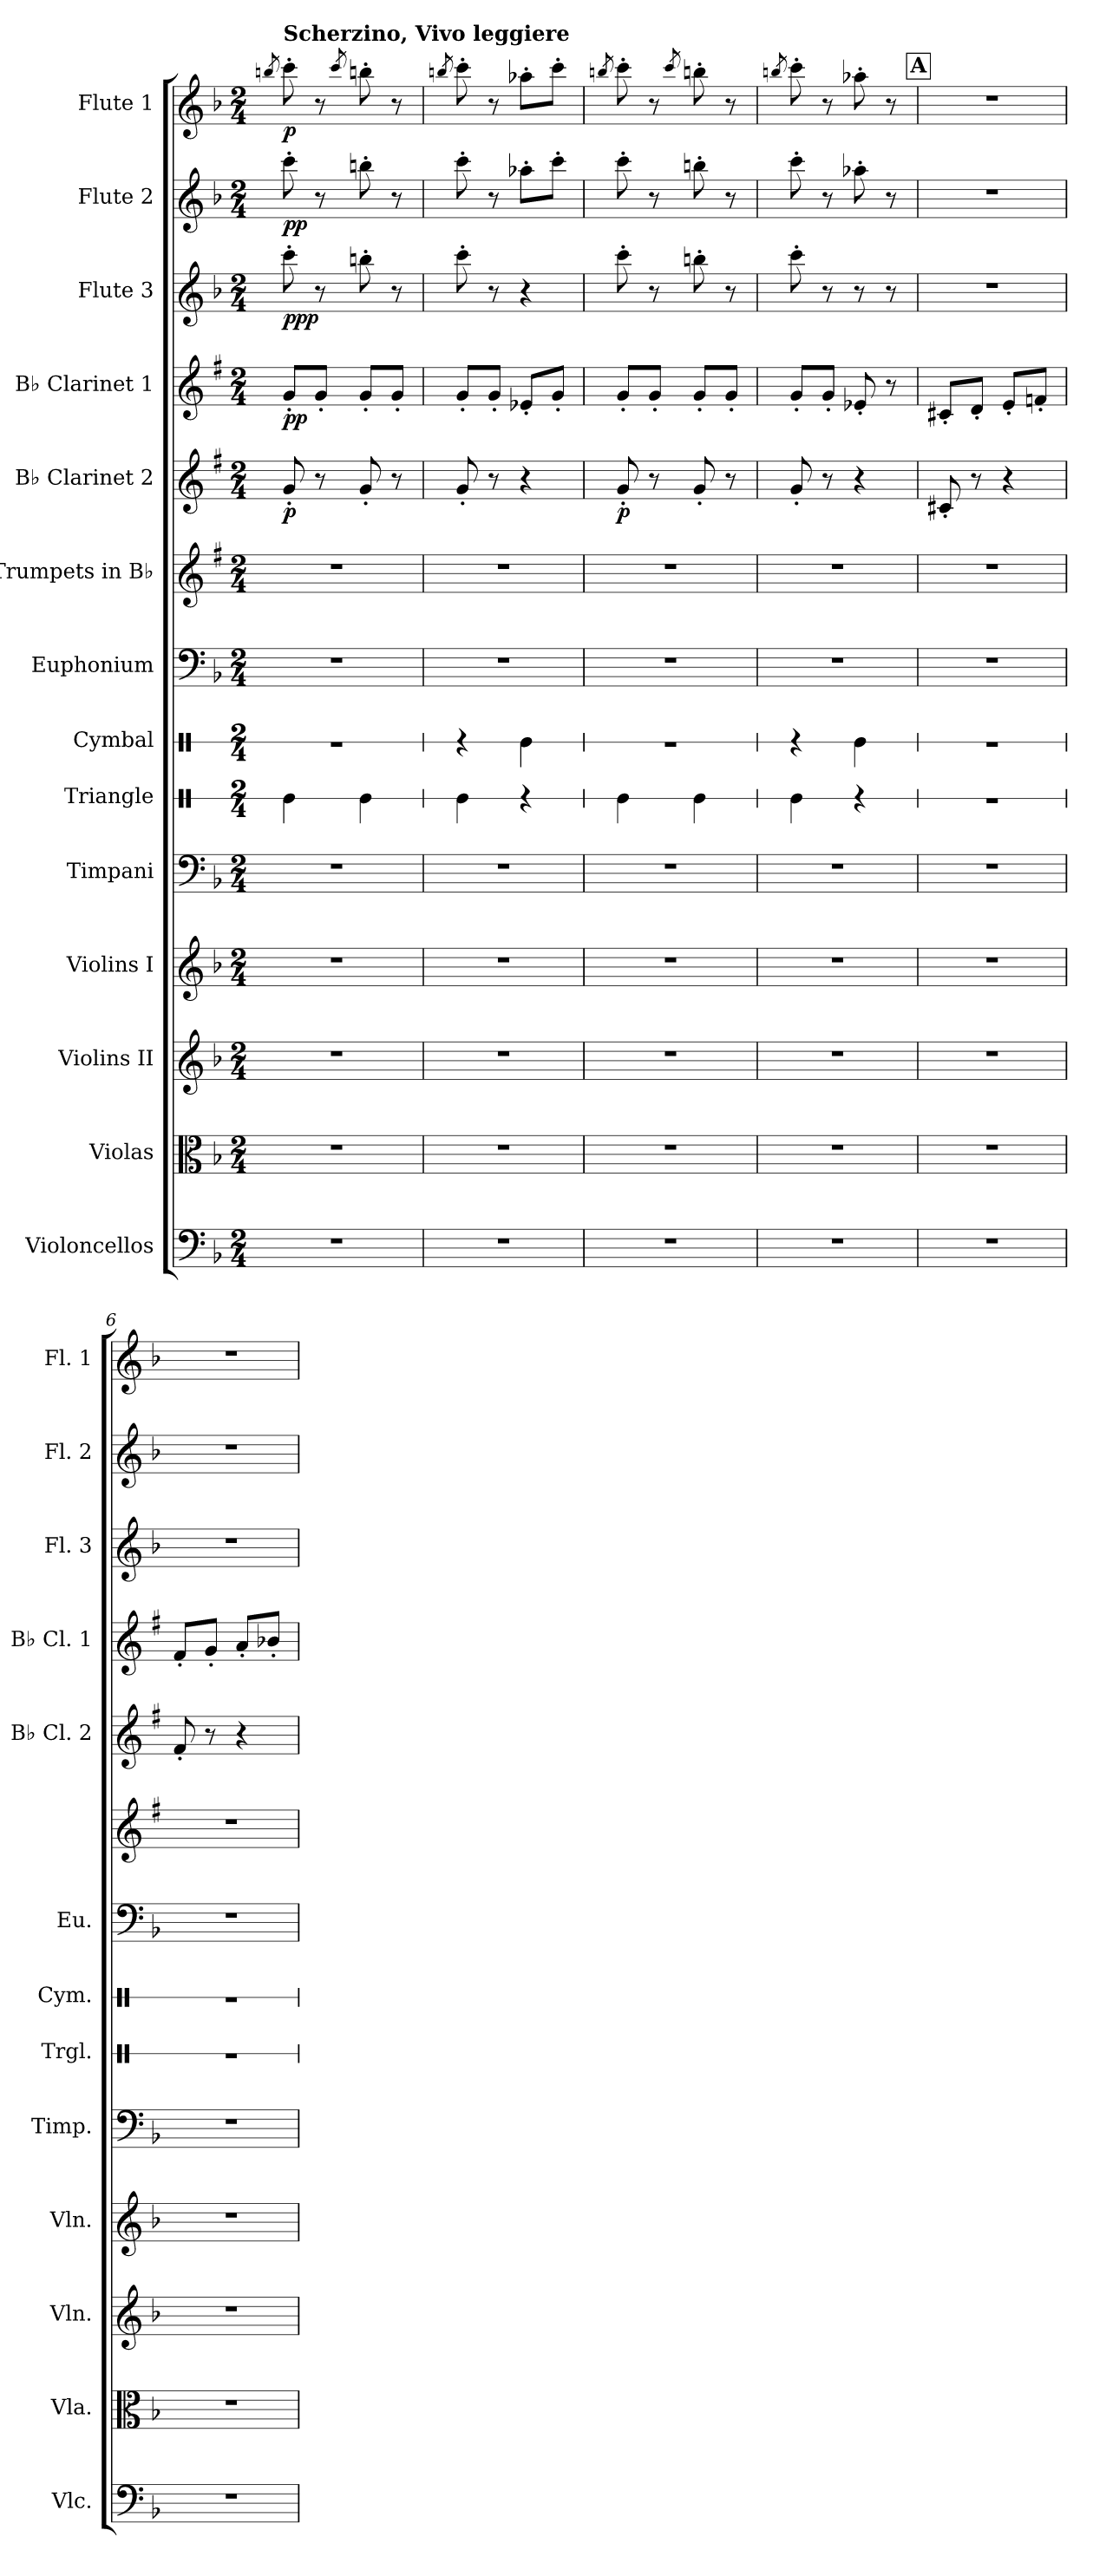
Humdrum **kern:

**kern	**kern	**kern	**kern	**kern	**kern	**kern	**kern	**kern	**kern	**dynam	**kern	**dynam	**kern	**dynam	**kern	**dynam	**kern	**dynam
*part14	*part13	*part12	*part11	*part10	*part9	*part8	*part7	*part6	*part5	*part5	*part4	*part4	*part3	*part3	*part2	*part2	*part1	*part1
*staff14	*staff13	*staff12	*staff11	*staff10	*staff9	*staff8	*staff7	*staff6	*staff5	*staff5	*staff4	*staff4	*staff3	*staff3	*staff2	*staff2	*staff1	*staff1
*I"Violoncellos	*I"Violas	*I"Violins II	*I"Violins I	*I"Timpani	*I"Triangle	*I"Cymbal	*I"Euphonium	*I"Trumpets in B♭	*I"B♭ Clarinet 2	*	*I"B♭ Clarinet 1	*	*I"Flute 3	*	*I"Flute 2	*	*I"Flute 1	*
*I'Vlc.	*I'Vla.	*I'Vln.	*I'Vln.	*I'Timp.	*I'Trgl.	*I'Cym.	*I'Eu.	*	*I'B♭ Cl. 2	*	*I'B♭ Cl. 1	*	*I'Fl. 3	*	*I'Fl. 2	*	*I'Fl. 1	*
*	*	*	*	*	*stria1	*stria1	*	*	*	*	*	*	*	*	*	*	*	*
*clefF4	*clefC3	*clefG2	*clefG2	*clefF4	*clefX	*clefX	*clefF4	*clefG2	*clefG2	*	*clefG2	*	*clefG2	*	*clefG2	*	*clefG2	*
*	*	*	*	*	*	*	*	*ITrd1c2	*ITrd1c2	*	*ITrd1c2	*	*	*	*	*	*	*
*k[b-]	*k[b-]	*k[b-]	*k[b-]	*k[b-]	*k[]	*k[]	*k[b-]	*k[b-]	*k[b-]	*	*k[b-]	*	*k[b-]	*	*k[b-]	*	*k[b-]	*
*M2/4	*M2/4	*M2/4	*M2/4	*M2/4	*M2/4	*M2/4	*M2/4	*M2/4	*M2/4	*	*M2/4	*	*M2/4	*	*M2/4	*	*M2/4	*
*MM180	*MM180	*MM180	*MM180	*MM180	*MM180	*MM180	*MM180	*MM180	*MM180	*	*MM180	*	*MM180	*	*MM180	*	*MM180	*
=1	=1	=1	=1	=1	=1	=1	=1	=1	=1	=1	=1	=1	=1	=1	=1	=1	=1	=1
.	.	.	.	.	.	.	.	.	.	.	.	.	.	.	.	.	8qbbn/	.
!	!	!	!	!	!	!	!	!	!	!	!	!	!	!	!	!	!LO:TX:a:B:t=Scherzino, Vivo leggiere	!
!	!	!	!	!	!	!	!	!	!	!LO:DY:b	!	!LO:DY:b	!	!	!	!	!	!
!	!	!	!	!	!	!	!	!	!	!	!	!LO:DY:n=1:b	!	!LO:DY:b	!	!	!	!
!	!	!	!	!	!	!	!	!	!	!	!	!	!	!LO:DY:n=1:b	!	!	!	!
!	!	!	!	!	!	!	!	!	!	!	!	!	!	!LO:DY:n=2:b	!	!LO:DY:b	!	!
!	!	!	!	!	!	!	!	!	!	!	!	!	!	!	!	!LO:DY:n=1:b	!	!LO:DY:b
2r	2r	2r	2r	2r	4Re\	2r	2r	2r	8f'/	p	8f'/L	p p	8ccc'\	p p p	8ccc'\	p p	8ccc'\	p
.	.	.	.	.	.	.	.	.	8r	.	8f'/J	.	8r	.	8r	.	8r	.
.	.	.	.	.	.	.	.	.	.	.	.	.	.	.	.	.	8qccc/	.
.	.	.	.	.	4Re\	.	.	.	8f'/	.	8f'/L	.	8bbn'\	.	8bbn'\	.	8bb'\	.
.	.	.	.	.	.	.	.	.	8r	.	8f'/J	.	8r	.	8r	.	8r	.
=2	=2	=2	=2	=2	=2	=2	=2	=2	=2	=2	=2	=2	=2	=2	=2	=2	=2	=2
.	.	.	.	.	.	.	.	.	.	.	.	.	.	.	.	.	8qbbn/	.
2r	2r	2r	2r	2r	4Re\	4r	2r	2r	8f'/	.	8f'/L	.	8ccc'\	.	8ccc'\	.	8ccc'\	.
.	.	.	.	.	.	.	.	.	8r	.	8f'/J	.	8r	.	8r	.	8r	.
.	.	.	.	.	4r	4Re\	.	.	4r	.	8d-X'/L	.	4r	.	8aa-X'\L	.	8aa-X'\L	.
.	.	.	.	.	.	.	.	.	.	.	8f'/J	.	.	.	8ccc'\J	.	8ccc'\J	.
=3	=3	=3	=3	=3	=3	=3	=3	=3	=3	=3	=3	=3	=3	=3	=3	=3	=3	=3
.	.	.	.	.	.	.	.	.	.	.	.	.	.	.	.	.	8qbbn/	.
!	!	!	!	!	!	!	!	!	!	!LO:DY:b	!	!	!	!	!	!	!	!
2r	2r	2r	2r	2r	4Re\	2r	2r	2r	8f'/	p	8f'/L	.	8ccc'\	.	8ccc'\	.	8ccc'\	.
.	.	.	.	.	.	.	.	.	8r	.	8f'/J	.	8r	.	8r	.	8r	.
.	.	.	.	.	.	.	.	.	.	.	.	.	.	.	.	.	8qccc/	.
.	.	.	.	.	4Re\	.	.	.	8f'/	.	8f'/L	.	8bbn'\	.	8bbn'\	.	8bb'\	.
.	.	.	.	.	.	.	.	.	8r	.	8f'/J	.	8r	.	8r	.	8r	.
=4	=4	=4	=4	=4	=4	=4	=4	=4	=4	=4	=4	=4	=4	=4	=4	=4	=4	=4
.	.	.	.	.	.	.	.	.	.	.	.	.	.	.	.	.	8qbbn/	.
2r	2r	2r	2r	2r	4Re\	4r	2r	2r	8f'/	.	8f'/L	.	8ccc'\	.	8ccc'\	.	8ccc'\	.
.	.	.	.	.	.	.	.	.	8r	.	8f'/J	.	8r	.	8r	.	8r	.
.	.	.	.	.	4r	4Re\	.	.	4r	.	8d-X'/	.	8r	.	8aa-X'\	.	8aa-X'\	.
.	.	.	.	.	.	.	.	.	.	.	8r	.	8r	.	8r	.	8r	.
!!LO:PB:g=z
!!LO:REH:place=s1:a:B:fs=14:t=A
=5	=5	=5	=5	=5	=5	=5	=5	=5	=5	=5	=5	=5	=5	=5	=5	=5	=5	=5
2r	2r	2r	2r	2r	2r	2r	2r	2r	8Bn'/	.	8Bn'/L	.	2r	.	2r	.	2r	.
.	.	.	.	.	.	.	.	.	8r	.	8c'/J	.	.	.	.	.	.	.
.	.	.	.	.	.	.	.	.	4r	.	8d'/L	.	.	.	.	.	.	.
.	.	.	.	.	.	.	.	.	.	.	8e-X'/J	.	.	.	.	.	.	.
=6	=6	=6	=6	=6	=6	=6	=6	=6	=6	=6	=6	=6	=6	=6	=6	=6	=6	=6
2r	2r	2r	2r	2r	2r	2r	2r	2r	8e'/	.	8e'/L	.	2r	.	2r	.	2r	.
.	.	.	.	.	.	.	.	.	8r	.	8f'/J	.	.	.	.	.	.	.
.	.	.	.	.	.	.	.	.	4r	.	8g'/L	.	.	.	.	.	.	.
.	.	.	.	.	.	.	.	.	.	.	8a-X'/J	.	.	.	.	.	.	.
=	=	=	=	=	=	=	=	=	=	=	=	=	=	=	=	=	=	=
*-	*-	*-	*-	*-	*-	*-	*-	*-	*-	*-	*-	*-	*-	*-	*-	*-	*-	*-
